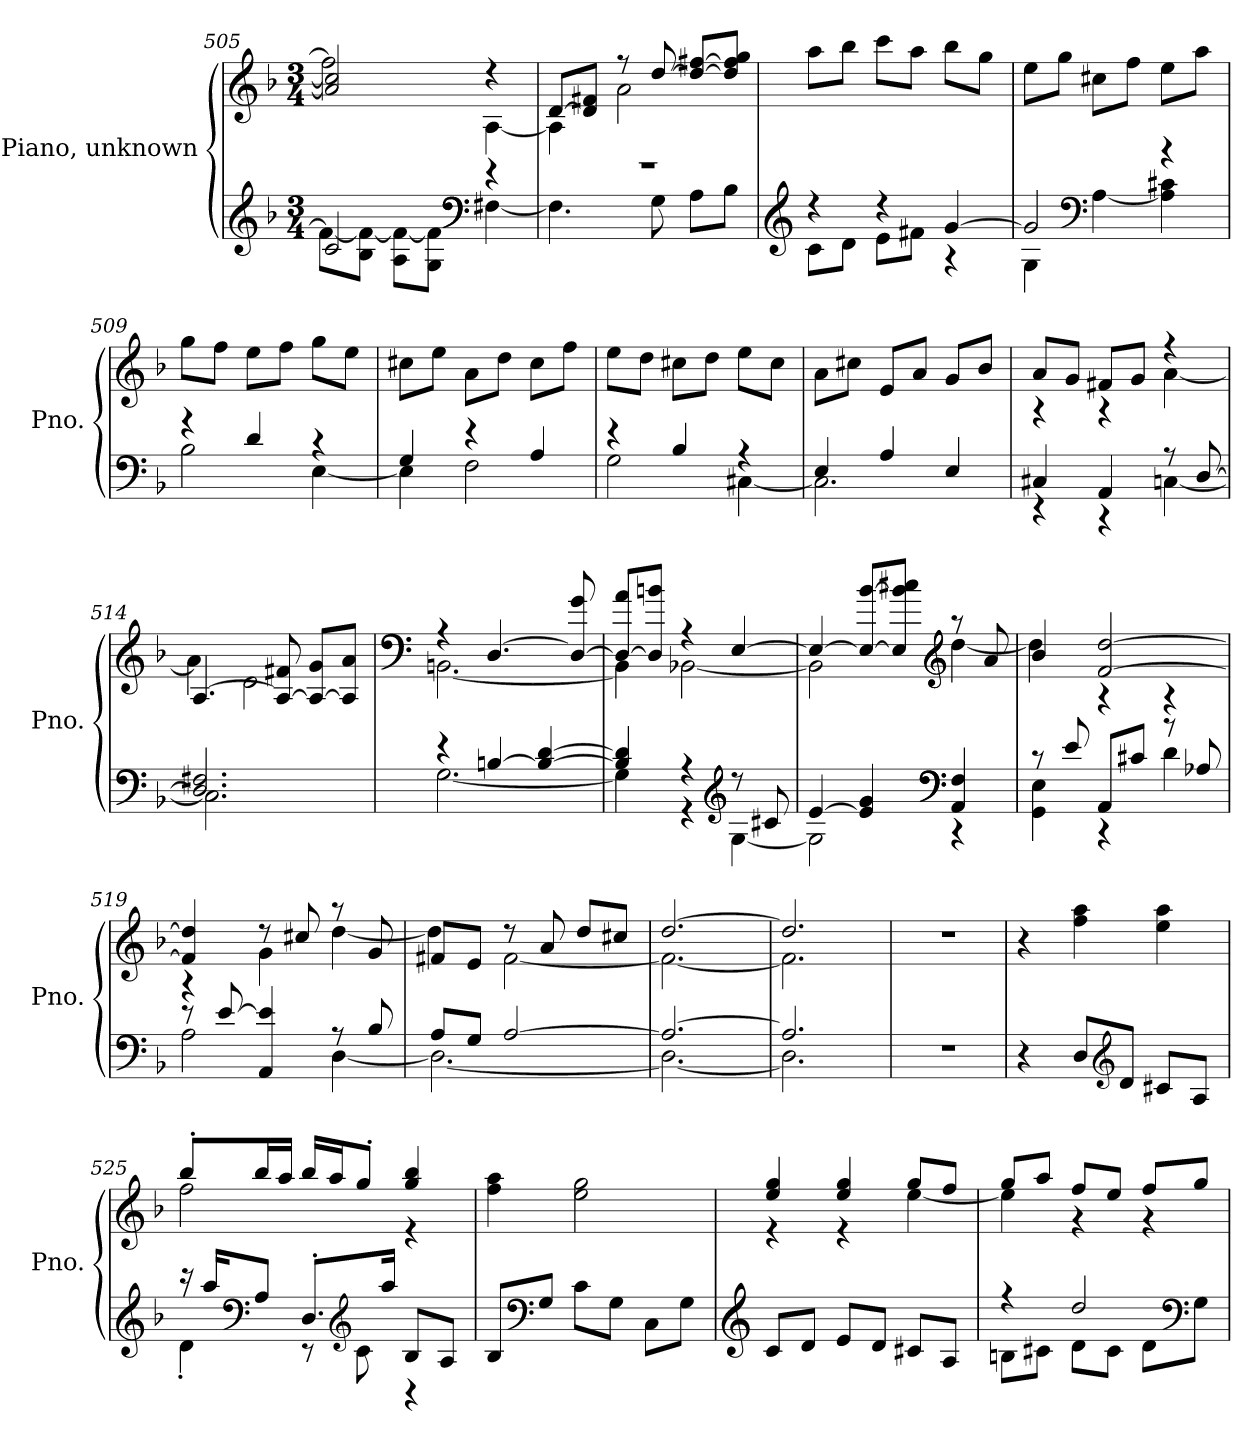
**kern	**kern
*part1	*part1
*staff2	*staff1
*I"Piano, unknown	*
*I'Pno.	*
*clefG2	*clefG2
*k[b-]	*k[b-]
*M3/4	*M3/4
=505	=505
*^	*^
2c/	8f\L_	2a/] 2cc/]	2ff\]
.	8B-\ 8f\_J	.	.
.	8A\ 8f\_L	.	.
.	8G\ 8f\]J	.	.
*clefF4	*	*	*
4r	[4F#X\	4r	[4A\
!!LO:LB:g=z	!!
=506	=506	=506	=506
2.r	4.F#\]	[8d/L	4A\]
.	.	8d/] 8f#X/J	.
.	.	8r	2a\
.	8G\	[8dd/	.
.	8A\L	8dd/_ [8ff#X/L	.
.	8B-\J	8dd/] 8ff#/] 8gg/J	.
*	*	*v	*v
=507	=507	=507
*clefG2	*	*
4r	8c\L	8aa\L
.	8d\J	8bb-\J
4r	8e\L	8ccc\L
.	8f#X\J	8aa\J
[4g/	4r	8bb-\L
.	.	8gg\J
=508	=508	=508
2g/]	4G\	8ee\L
.	.	8gg\J
*clefF4	*	*
.	[4A\	8cc#X\L
.	.	8ff\J
4r	4A\] 4c#X\	8ee\L
.	.	8aa\J
=509	=509	=509
4r	2B-\	8gg\L
.	.	8ff\J
4d/	.	8ee\L
.	.	8ff\J
4r	[4E\	8gg\L
.	.	8ee\J
=510	=510	=510
4G/	4E\]	8cc#X\L
.	.	8ee\J
4r	2F\	8a\L
.	.	8dd\J
4A/	.	8cc#\L
.	.	8ff\J
!!LO:LB:g=z
=511	=511	=511
4r	2G\	8ee\L
.	.	8dd\J
4B-/	.	8cc#X\L
.	.	8dd\J
4r	[4C#X\	8ee\L
.	.	8cc#\J
=512	=512	=512
4E/	2.C#\]	8a\L
.	.	8cc#X\J
4A/	.	8e/L
.	.	8a/J
4E/	.	8g/L
.	.	8b-/J
=513	=513	=513
*	*	*^
4C#X/	4r	8a/L	4r
.	.	8g/J	.
4AA/	4r	8f#X/L	4r
.	.	8g/J	.
8r	[4Cn\	4r	[4a\
[8D/	.	.	.
=514	=514	=514	=514
2.D/] 2.F#X/	2.C\]	[4.A/	4a\]
.	.	.	2d\
.	.	8A/_ 8f#X/	.
.	.	8A/_ 8g/L	.
.	.	8A/] 8a/J	.
=515	=515	=515	=515
*	*	*clefF4	*
4r	[2.G\	4r	[2.BBn\
[4Bn/	.	[4.D/	.
4B/_ [4d/	.	.	.
.	.	8D/_ 8g/	.
!!LO:LB:g=z	!!
=516	=516	=516	=516
4B/] 4d/]	4G\]	8D/_ 8a/L	4BB\]
.	.	8D/] 8bn/J	.
4r	4r	4r	[2BB-X\
*clefG2	*	*	*
8r	[4G\	[4E/	.
8c#X/	.	.	.
=517	=517	=517	=517
[4e/	2G\]	4E/_	2BB-\]
4e/] 4g/	.	8E/_ [8b-/L	.
.	.	8E/] 8b-/] 8cc#X/J	.
*clefF4	*	*clefG2	*
4AA/ 4F/	4r	8r	[4dd\
.	.	8a/	.
=518	=518	=518	=518
8r	4GG\ 4E\	4b-/	4dd\]
8e/	.	.	.
8AA/L	4r	[2f/ [2dd/	4r
8c#X/J	.	.	.
8r	4d\	.	4r
8A-X/	.	.	.
=519	=519	=519	=519
8r	2A\	4f/] 4dd/]	4r
[8e/	.	.	.
4AA/ 4e/]	.	8r	4g\
.	.	8cc#X/	.
8r	[4D\	8r	[4dd\
8B-/	.	8g/	.
!!LO:PB:g=z	!!
=520	=520	=520	=520
8A/L	2.D\_	8f#X/L	4dd\]
8G/J	.	8e/J	.
[2A/	.	8r	[2f#\
.	.	8a/	.
.	.	8dd/L	.
.	.	8cc#X/J	.
=521	=521	=521	=521
2.A/_	2.D\_	[2.dd/	2.f#\_
=522	=522	=522	=522
2.A/]	2.D\]	2.dd/]	2.f#\]
*v	*v	*	*
*	*v	*v
=523	=523
2.r	2.r
=524	=524
4r	4r
8D/L	4ff\ 4aa\
*clefG2	*
8d/J	.
8c#X/L	4ee\ 4aa\
8A/J	.
=525	=525
*^	*^
16r	4d'\	8bb-'/L	2ff\
16aa/KL	.	.	.
*clefF4	*	*	*
8A/J	.	16bb-/L	.
.	.	16aa/JJ	.
8.D'/L	8r	16bb-/LL	.
.	.	16aa/J	.
*clefG2	*	*	*
.	8c\	8gg'/J	.
16aa/Jk	.	.	.
8B-/L	4r	4gg/ 4bb-/	4r
8A/J	.	.	.
*v	*v	*	*
*	*v	*v
!!LO:LB:g=z
=526	=526
8B-/L	4ff\ 4aa\
*clefF4	*
8G/J	.
8c\L	2ee\ 2gg\
8G\J	.
8C\L	.
8G\J	.
=527	=527
*clefG2	*
*	*^
8c/L	4ee/ 4gg/	4r
8d/J	.	.
8e/L	4ee/ 4gg/	4r
8d/J	.	.
8c#X/L	8gg/L	[4ee\
8A/J	8ff/J	.
=528	=528	=528
*^	*	*
4r	8Bn\L	8gg/L	4ee\]
.	8c#X\J	8aa/J	.
2dd/	8d\L	8ff/L	4r
.	8c#\J	8ee/J	.
.	8d\L	8ff/L	4r
*clefF4	*	*	*
.	8G\J	8gg/J	.
*v	*v	*	*
*	*v	*v
=	=
*-	*-
